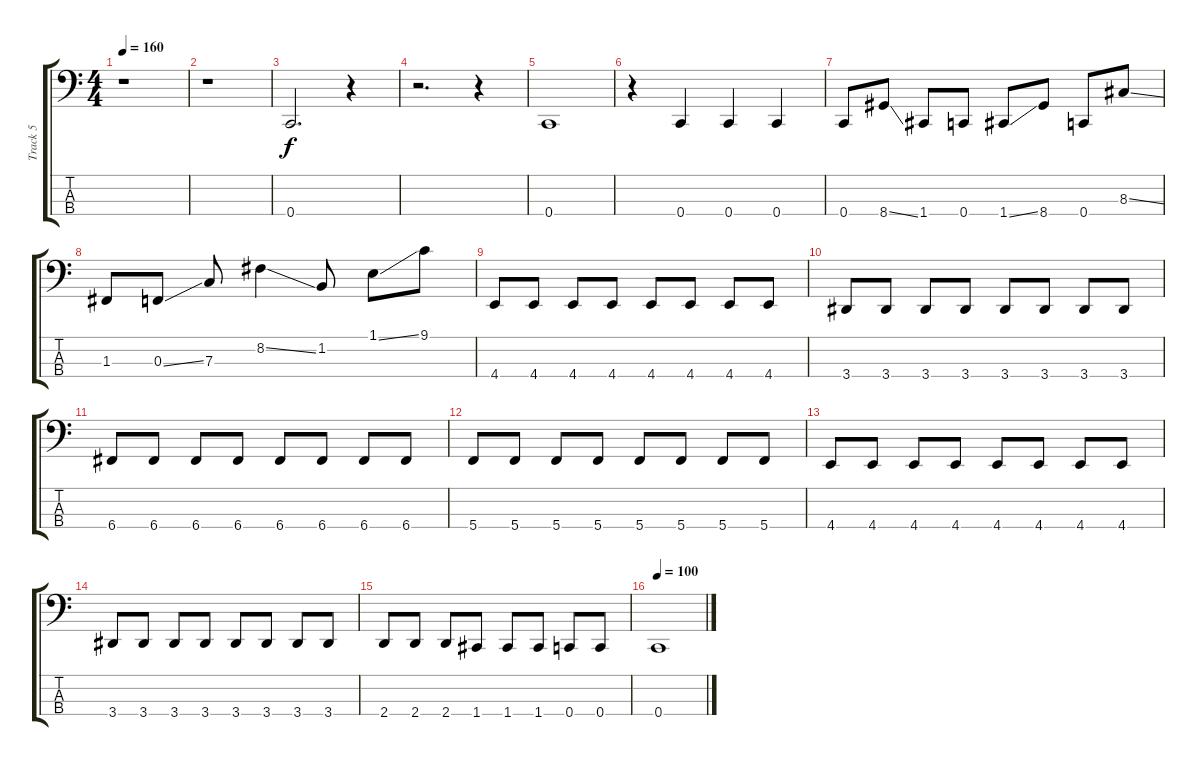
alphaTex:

\track ("Track 5" "Track 5") {instrument electricbassfinger}
\staff {score tabs}
\tuning (Eb2 Bb1 F1 C1) {hide}
\ts (4 4)
\tempo 160
\clef f4
\ks c
r.1{dy f} |
r.1 |
0.4.2{d} r.4 |
r.2{d} r.4 |
0.4.1 |
r.4 0.4.4 0.4.4 0.4.4 |
0.4.8 8.4{ss}.8 1.4.8 0.4.8 1.4{ss}.8 8.4.8 0.4.8 8.3{ss}.8 |
1.3.8 0.3{ss}.8 7.3.8 8.2{ss}.4 1.2.8 1.1{ss}.8 9.1.8 |
4.4.8 4.4.8 4.4.8 4.4.8 4.4.8 4.4.8 4.4.8 4.4.8 |
3.4.8 3.4.8 3.4.8 3.4.8 3.4.8 3.4.8 3.4.8 3.4.8 |
6.4.8 6.4.8 6.4.8 6.4.8 6.4.8 6.4.8 6.4.8 6.4.8 |
5.4.8 5.4.8 5.4.8 5.4.8 5.4.8 5.4.8 5.4.8 5.4.8 |
4.4.8 4.4.8 4.4.8 4.4.8 4.4.8 4.4.8 4.4.8 4.4.8 |
3.4.8 3.4.8 3.4.8 3.4.8 3.4.8 3.4.8 3.4.8 3.4.8 |
2.4.8 2.4.8 2.4.8 1.4.8 1.4.8 1.4.8 0.4.8 0.4.8 |
\tempo 100
0.4.1
